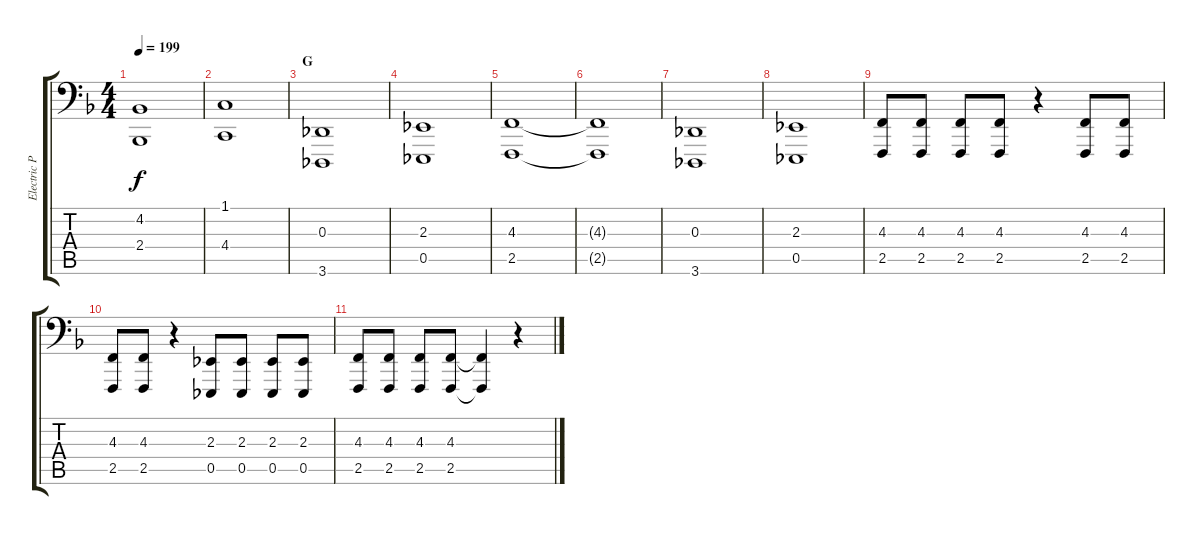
\track ("Electric Piano" "Electric P") {instrument electricgrandpiano}
\staff {score tabs}
\tuning (B2 Gb2 Db2 Ab1 Eb1 Bb0) {hide}
\ts (4 4)
\tempo 199
\clef f4
\ks f
(4.2 2.4).1{dy f} |
(1.1 4.4).1 |
\section ("" "G")
(0.3 3.6).1 |
(2.3 0.5).1 |
(4.3 2.5).1 |
(4.3{t} 2.5{t}).1 |
(0.3 3.6).1 |
(2.3 0.5).1 |
(4.3 2.5).8 (4.3 2.5).8 (4.3 2.5).8 (4.3 2.5).8 r.4 (4.3 2.5).8 (4.3 2.5).8 |
(4.3 2.5).8 (4.3 2.5).8 r.4 (2.3 0.5).8 (2.3 0.5).8 (2.3 0.5).8 (2.3 0.5).8 |
(4.3 2.5).8 (4.3 2.5).8 (4.3 2.5).8 (4.3 2.5).8 (4.3{t} 2.5{t}).4 r.4
